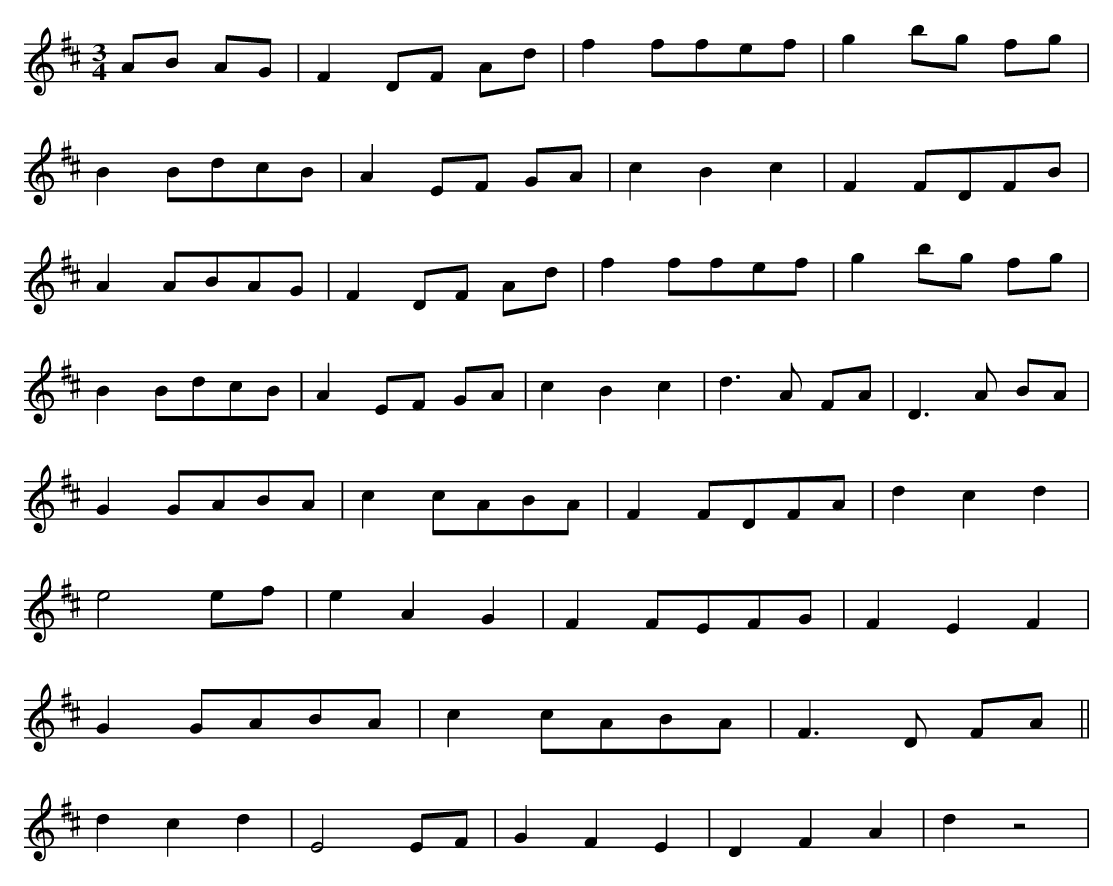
X:1
M:3/4
K:D
AB AG|F2 DF Ad|f2ffef|g2 bg fg|
B2BdcB|A2 EF GA|c2B2c2|F2FDFB|
A2ABAG|F2 DF Ad|f2ffef|g2 bg fg|
B2BdcB|A2 EF GA|c2B2c2|d3 A FA|D3 A BA|
G2GABA|c2cABA|F2FDFA|d2c2d2|
e4 ef|e2A2G2|F2FEFG|F2E2F2|
G2GABA|c2cABA|F3 D FA||
d2c2d2|E4 EF|G2F2E2|D2F2A2|d2z4|
